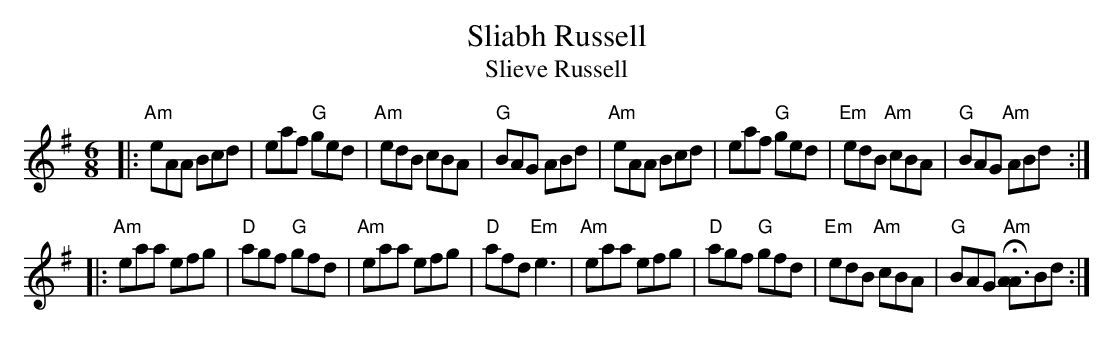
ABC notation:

X:1
T: Sliabh Russell
T: Slieve Russell
M: 6/8
L: 1/8
K: A Dorian
|: "Am"eAA Bcd |    eaf "G"ged | "Am"edB     cBA | "G"BAG     ABd \
|  "Am"eAA Bcd |    eaf "G"ged | "Em"edB "Am"cBA | "G"BAG "Am"ABd :|
|: "Am"eaa efg | "D"agf "G"gfd | "Am"eaa     efg | "D"afd "Em"e3  \
|  "Am"eaa efg | "D"agf "G"gfd | "Em"edB "Am"cBA | "G"BAG "Am"H[AA3]Bd :|
